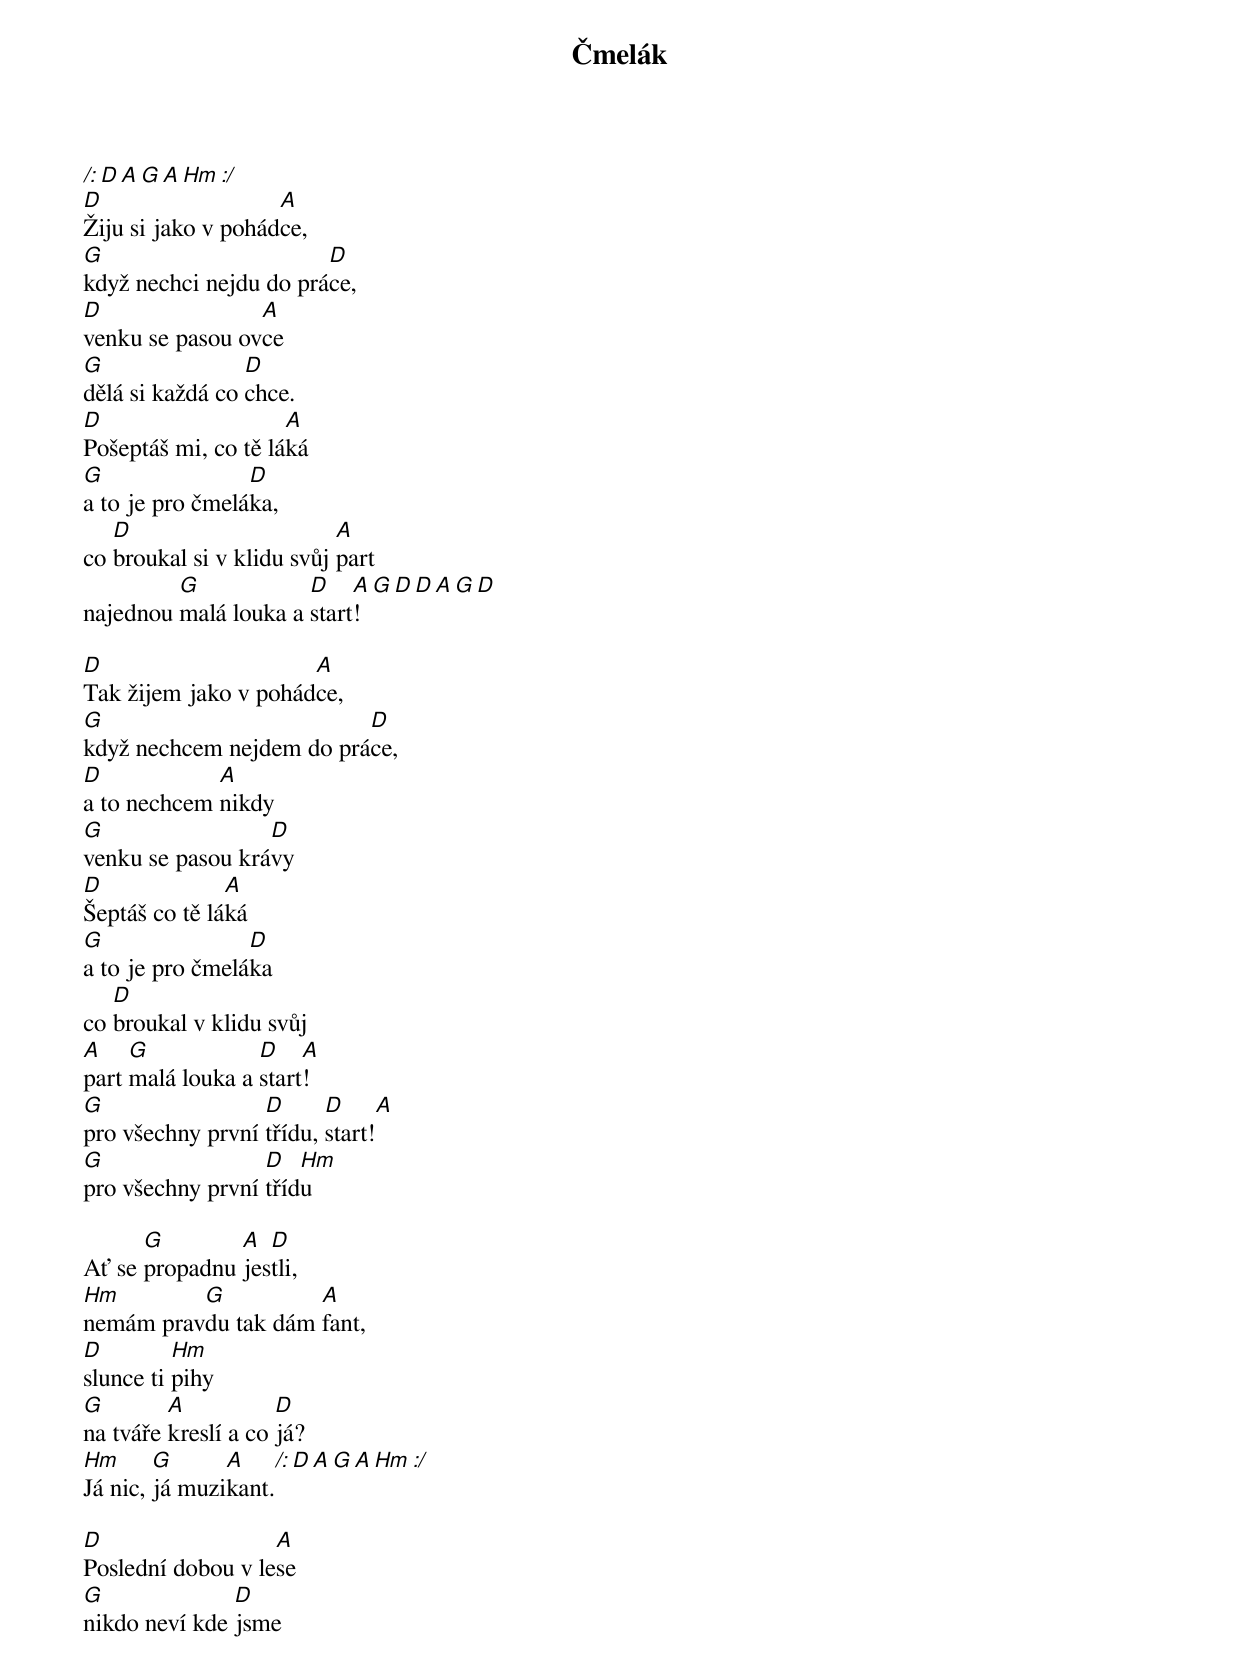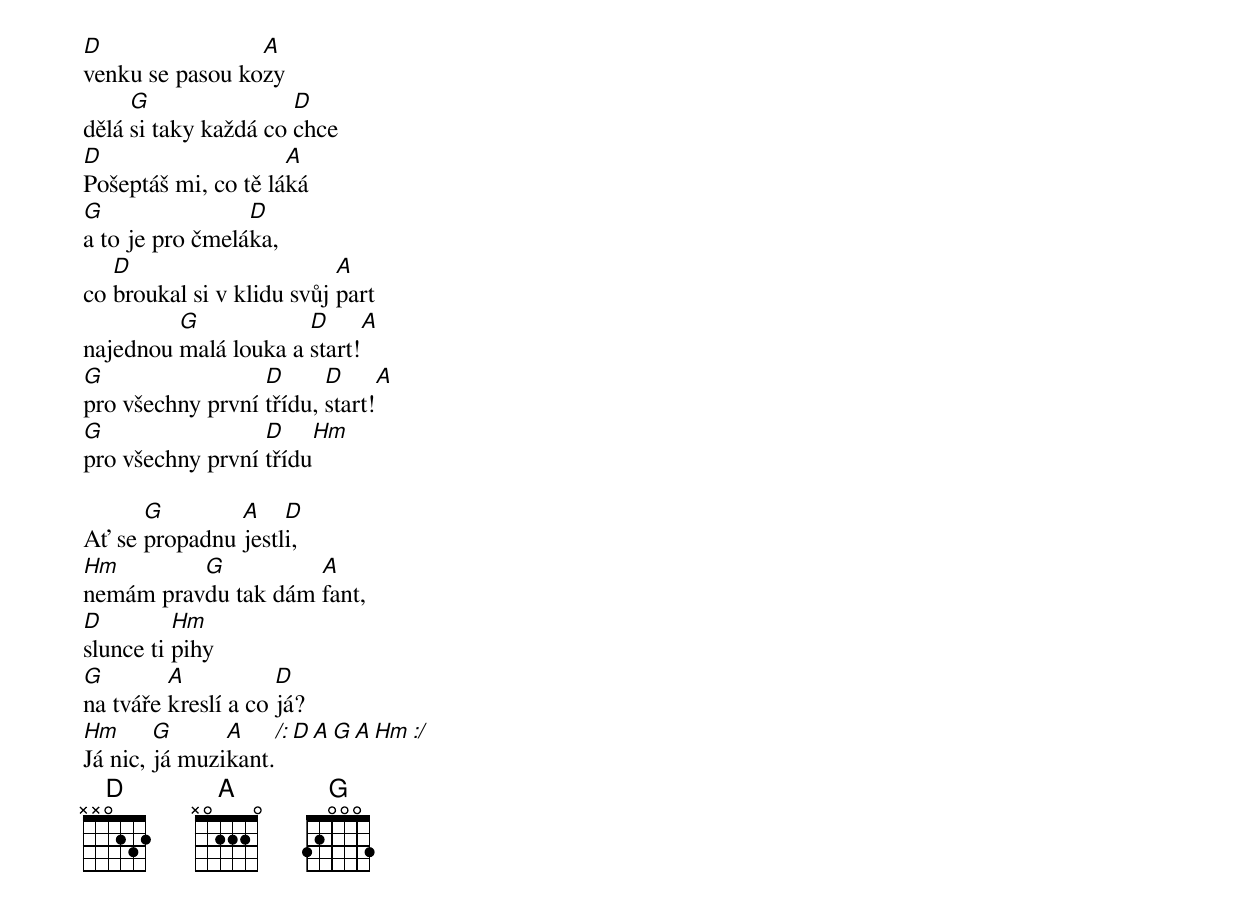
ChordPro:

{title: Čmelák}
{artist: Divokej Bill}
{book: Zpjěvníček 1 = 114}

[/:][D][A][G][A][Hm][:/]
[D]Žiju si jako v pohád[A]ce,
[G]když nechci nejdu do prá[D]ce,
[D]venku se pasou ov[A]ce
[G]dělá si každá co [D]chce.
[D]Pošeptáš mi, co tě lá[A]ká
[G]a to je pro čmelá[D]ka,
co [D]broukal si v klidu svůj [A]part
najednou [G]malá louka a [D]start[A]! [G][D][D][A][G][D]

[D]Tak žijem jako v pohád[A]ce,
[G]když nechcem nejdem do prá[D]ce,
[D]a to nechcem [A]nikdy
[G]venku se pasou krá[D]vy
[D]Šeptáš co tě lá[A]ká
[G]a to je pro čmelá[D]ka
co [D]broukal v klidu svůj
[A]part [G]malá louka a [D]start[A]!
[G]pro všechny první [D]třídu, [D]start![A]
[G]pro všechny první [D]tříd[Hm]u

Ať se [G]propadnu [A]jes[D]tli,
[Hm]nemám prav[G]du tak dám [A]fant,
[D]slunce ti [Hm]pihy
[G]na tváře [A]kreslí a co [D]já?
[Hm]Já nic, [G]já muzi[A]kant.[/:][D][A][G][A][Hm][:/]

[D]Poslední dobou v le[A]se
[G]nikdo neví kde [D]jsme
[D]venku se pasou ko[A]zy
dělá [G]si taky každá co [D]chce
[D]Pošeptáš mi, co tě lá[A]ká
[G]a to je pro čmelá[D]ka,
co [D]broukal si v klidu svůj [A]part
najednou [G]malá louka a [D]start![A]
[G]pro všechny první [D]třídu, [D]start![A]
[G]pro všechny první [D]třídu[Hm]

Ať se [G]propadnu [A]jestl[D]i,
[Hm]nemám prav[G]du tak dám [A]fant,
[D]slunce ti [Hm]pihy
[G]na tváře [A]kreslí a co [D]já?
[Hm]Já nic, [G]já muzi[A]kant.[/:][D][A][G][A][Hm][:/]
